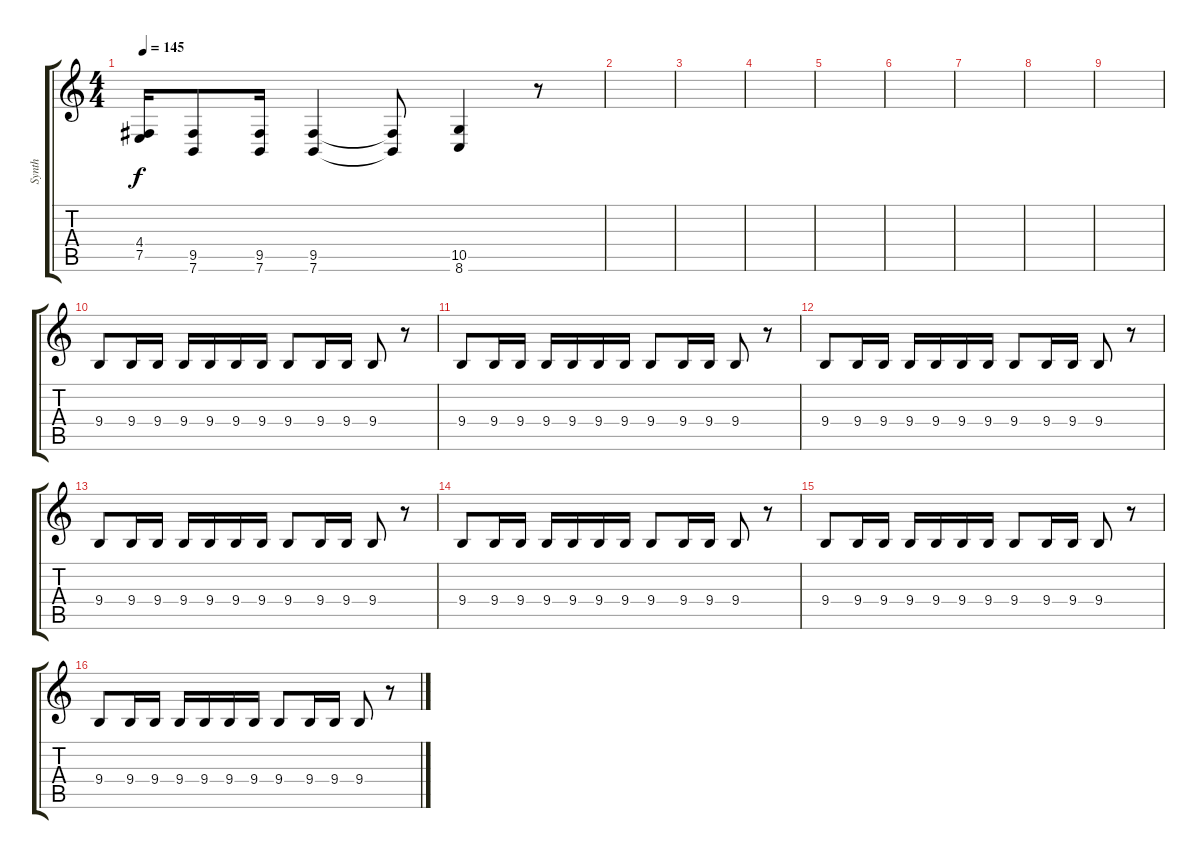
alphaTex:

\track ("Synth" "Synth") {instrument lead2sawtooth}
\staff {score tabs}
\tuning (E4 B3 G3 D3 A2 E2) {hide}
\ts (4 4)
\tempo 145
\clef g2
\ks c
(4.4{t} 7.5{t}).16{dy f} (9.5 7.6).8 (9.5 7.6).16 (9.5 7.6).4 (9.5{t} 7.6{t}).8 (10.5 8.6).4 r.8 |
|
|
|
|
|
|
|
|
9.4.8 9.4.16 9.4.16 9.4.16 9.4.16 9.4.16 9.4.16 9.4.8 9.4.16 9.4.16 9.4.8 r.8 |
9.4.8 9.4.16 9.4.16 9.4.16 9.4.16 9.4.16 9.4.16 9.4.8 9.4.16 9.4.16 9.4.8 r.8 |
9.4.8 9.4.16 9.4.16 9.4.16 9.4.16 9.4.16 9.4.16 9.4.8 9.4.16 9.4.16 9.4.8 r.8 |
9.4.8 9.4.16 9.4.16 9.4.16 9.4.16 9.4.16 9.4.16 9.4.8 9.4.16 9.4.16 9.4.8 r.8 |
9.4.8 9.4.16 9.4.16 9.4.16 9.4.16 9.4.16 9.4.16 9.4.8 9.4.16 9.4.16 9.4.8 r.8 |
9.4.8 9.4.16 9.4.16 9.4.16 9.4.16 9.4.16 9.4.16 9.4.8 9.4.16 9.4.16 9.4.8 r.8 |
9.4.8 9.4.16 9.4.16 9.4.16 9.4.16 9.4.16 9.4.16 9.4.8 9.4.16 9.4.16 9.4.8 r.8
